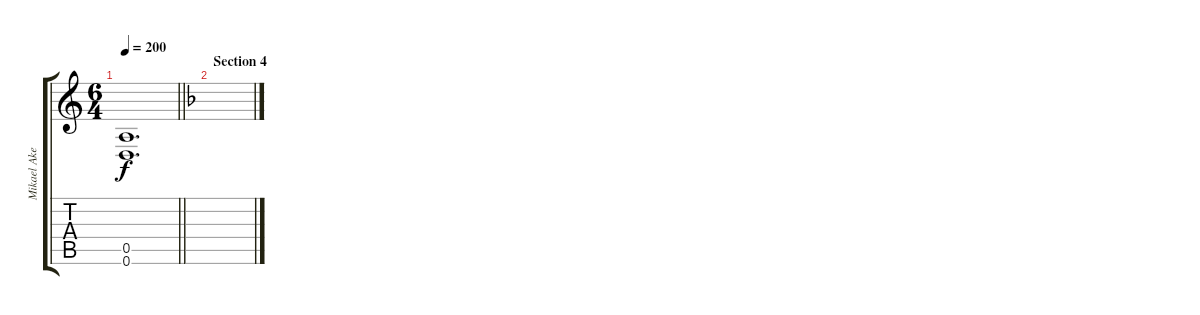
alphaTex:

\track ("Mikael Akerfeldt" "Mikael Ake") {instrument distortionguitar}
\staff {score tabs}
\tuning (D4 A3 F3 D3 A2 D2) {hide}
\ts (6 4)
\tempo 200
\clef g2
\barLineRight lightlight
\ks c
(0.5 0.6).1{d dy f} |
\section ("" "Section 4")
\ks f
